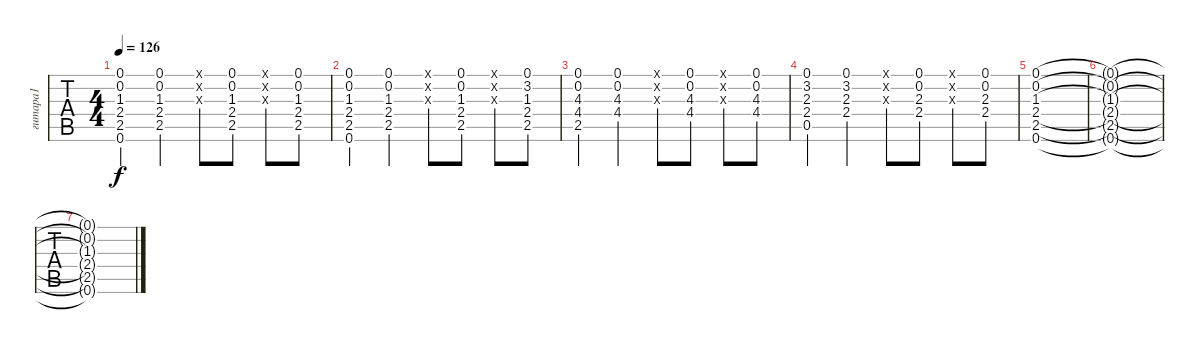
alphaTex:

\track ("гитара1" "гитара1") {instrument acousticguitarsteel}
\staff {tabs}
\tuning (E4 B3 G3 D3 A2 E2) {hide}
\ts (4 4)
\tempo 126
\clef g2
\ks d
(0.1 0.2 1.3 2.4 2.5 0.6).4{dy f} (0.1 0.2 1.3 2.4 2.5).4 (0.1{x} 0.2{x} 0.3{x}).8 (0.1 0.2 1.3 2.4 2.5).8 (0.1{x} 0.2{x} 0.3{x}).8 (0.1 0.2 1.3 2.4 2.5).8 |
(0.1 0.2 1.3 2.4 2.5 0.6).4 (0.1 0.2 1.3 2.4 2.5).4 (0.1{x} 0.2{x} 0.3{x}).8 (0.1 0.2 1.3 2.4 2.5).8 (0.1{x} 0.2{x} 0.3{x}).8 (0.1 3.2 1.3 2.4 2.5).8 |
(0.1 0.2 4.3 4.4 2.5).4 (0.1 0.2 4.3 4.4).4 (0.1{x} 0.2{x} 0.3{x}).8 (0.1 0.2 4.3 4.4).8 (0.1{x} 0.2{x} 0.3{x}).8 (0.1 0.2 4.3 4.4).8 |
(0.1 3.2 2.3 2.4 0.5).4 (0.1 3.2 2.3 2.4).4 (0.1{x} 0.2{x} 0.3{x}).8 (0.1 0.2 2.3 2.4).8 (0.1{x} 0.2{x} 0.3{x}).8 (0.1 0.2 2.3 2.4).8 |
(0.1 0.2 1.3 2.4 2.5 0.6).1 |
(0.1{t} 0.2{t} 1.3{t} 2.4{t} 2.5{t} 0.6{t}).1 |
(0.1{t} 0.2{t} 1.3{t} 2.4{t} 2.5{t} 0.6{t}).1
